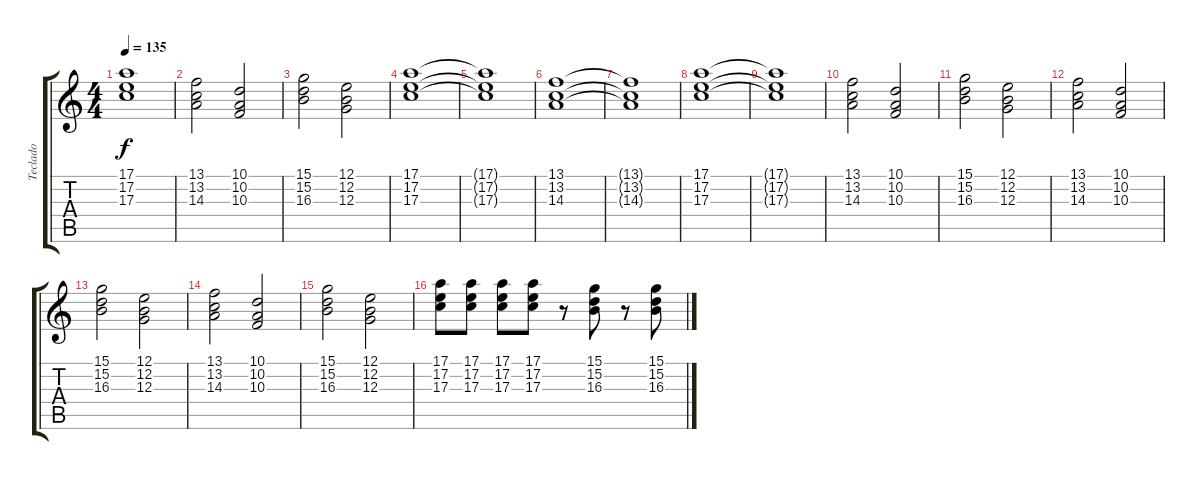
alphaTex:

\track ("Teclado" "Teclado") {instrument stringensemble1}
\staff {score tabs}
\tuning (E4 B3 G3 D3 A2 E2) {hide}
\ts (4 4)
\tempo 135
\clef g2
\ks c
(17.1{t} 17.2{t} 17.3{t}).1{dy f} |
(13.1 13.2 14.3).2 (10.1 10.2 10.3).2 |
(15.1 15.2 16.3).2 (12.1 12.2 12.3).2 |
(17.1 17.2 17.3).1 |
(17.1{t} 17.2{t} 17.3{t}).1 |
(13.1 13.2 14.3).1 |
(13.1{t} 13.2{t} 14.3{t}).1 |
(17.1 17.2 17.3).1 |
(17.1{t} 17.2{t} 17.3{t}).1 |
(13.1 13.2 14.3).2 (10.1 10.2 10.3).2 |
(15.1 15.2 16.3).2 (12.1 12.2 12.3).2 |
(13.1 13.2 14.3).2 (10.1 10.2 10.3).2 |
(15.1 15.2 16.3).2 (12.1 12.2 12.3).2 |
(13.1 13.2 14.3).2 (10.1 10.2 10.3).2 |
(15.1 15.2 16.3).2 (12.1 12.2 12.3).2 |
(17.1 17.2 17.3).8 (17.1 17.2 17.3).8 (17.1 17.2 17.3).8 (17.1 17.2 17.3).8 r.8 (15.1 15.2 16.3).8 r.8 (15.1 15.2 16.3).8
